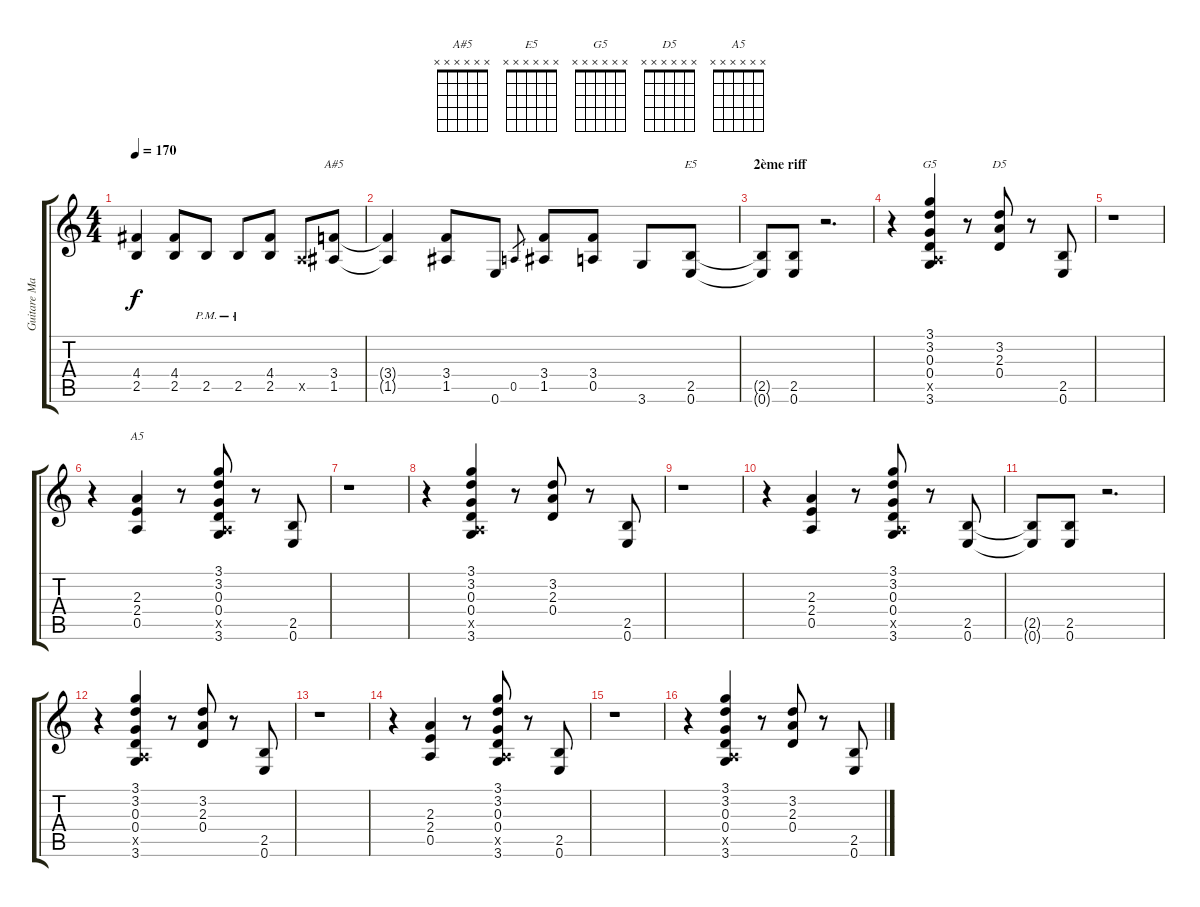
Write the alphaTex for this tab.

\track ("Guitare Mathieu" "Guitare Ma") {instrument distortionguitar}
\staff {score tabs}
\tuning (E4 B3 G3 D3 A2 E2) {hide}
\chord ("A#5" x x x x x x)
\chord ("E5" x x x x x x)
\chord ("G5" x x x x x x)
\chord ("D5" x x x x x x)
\chord ("A5" x x x x x x)
\ts (4 4)
\tempo 170
\clef g2
\ks c
(4.4{t} 2.5{t}).4{dy f} (4.4 2.5).8 2.5{pm}.8 2.5{pm}.8 (4.4 2.5).8 0.5{x}.8 (3.4 1.5).8{ch "A#5"} |
(3.4{t} 1.5{t}).4 (3.4 1.5).8 0.6.8 0.5.8{gr} (3.4 1.5).8 (3.4 0.5).8 3.6.8 (2.5 0.6).8{ch "E5"} |
\section ("" "2ème riff")
(2.5{t} 0.6{t}).8 (2.5 0.6).8 r.2{d} |
r.4 (3.1 3.2 0.3 0.4 0.5{x} 3.6).4{ch "G5"} r.8 (3.2 2.3 0.4).8{ch "D5"} r.8 (2.5 0.6).8 |
r.1 |
r.4 (2.3 2.4 0.5).4{ch "A5"} r.8 (3.1 3.2 0.3 0.4 0.5{x} 3.6).8 r.8 (2.5 0.6).8 |
r.1 |
r.4 (3.1 3.2 0.3 0.4 0.5{x} 3.6).4 r.8 (3.2 2.3 0.4).8 r.8 (2.5 0.6).8 |
r.1 |
r.4 (2.3 2.4 0.5).4 r.8 (3.1 3.2 0.3 0.4 0.5{x} 3.6).8 r.8 (2.5 0.6).8 |
(2.5{t} 0.6{t}).8 (2.5 0.6).8 r.2{d} |
r.4 (3.1 3.2 0.3 0.4 0.5{x} 3.6).4 r.8 (3.2 2.3 0.4).8 r.8 (2.5 0.6).8 |
r.1 |
r.4 (2.3 2.4 0.5).4 r.8 (3.1 3.2 0.3 0.4 0.5{x} 3.6).8 r.8 (2.5 0.6).8 |
r.1 |
r.4 (3.1 3.2 0.3 0.4 0.5{x} 3.6).4 r.8 (3.2 2.3 0.4).8 r.8 (2.5 0.6).8
